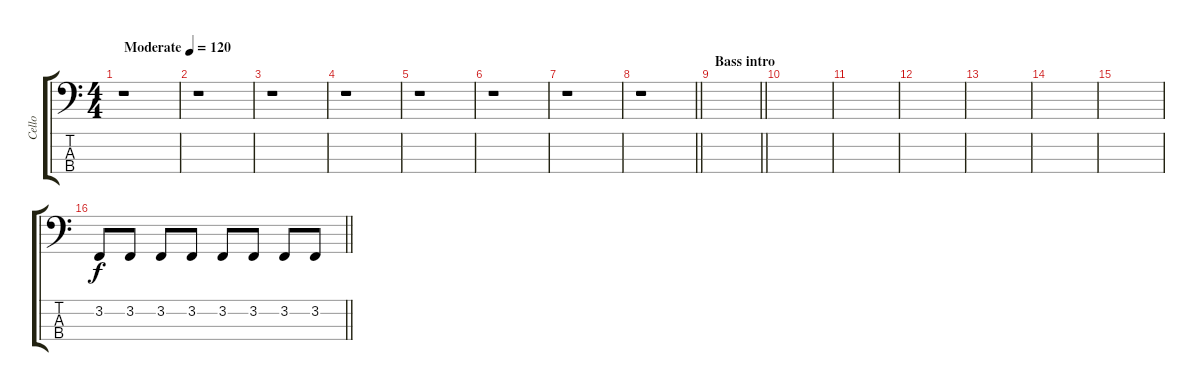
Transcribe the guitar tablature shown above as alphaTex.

\track ("Cello" "Cello") {instrument cello}
\staff {score tabs}
\tuning (G2 D2 A1 E1) {hide}
\ts (4 4)
\tempo (120 "Moderate")
\clef f4
\ks c
r.1{dy f instrument cello} |
r.1 |
r.1 |
r.1 |
r.1 |
r.1 |
r.1 |
\barLineRight lightlight
r.1 |
\section ("" "Bass intro")
\barLineRight lightlight
|
|
|
|
|
|
|
\barLineRight lightlight
3.2.8 3.2.8 3.2.8 3.2.8 3.2.8 3.2.8 3.2.8 3.2.8
